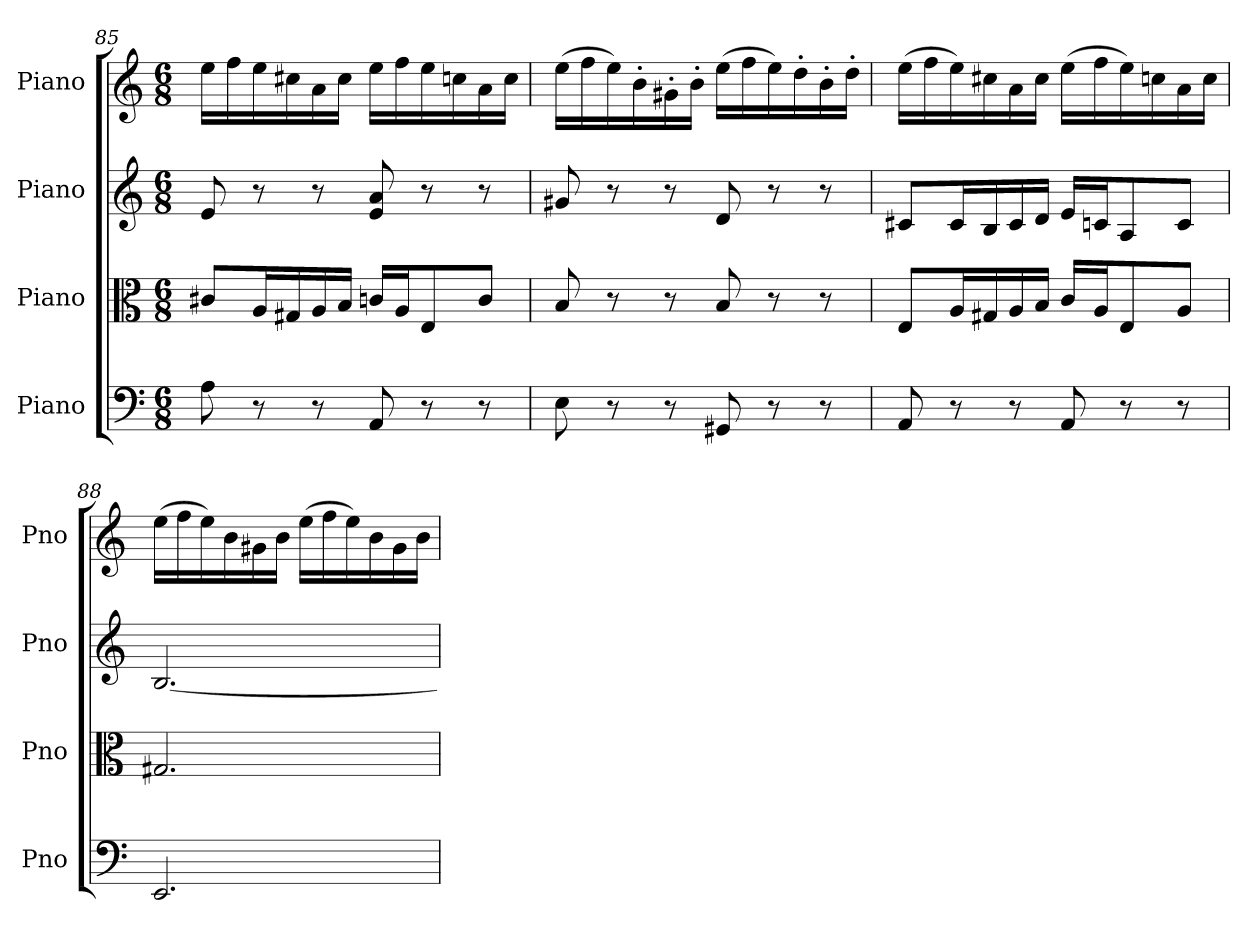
**kern	**kern	**kern	**kern
*part4	*part3	*part2	*part1
*staff4	*staff3	*staff2	*staff1
*I"Piano	*I"Piano	*I"Piano	*I"Piano
*I'Pno	*I'Pno	*I'Pno	*I'Pno
!!LO:LB:g=z
*clefF4	*clefC3	*clefG2	*clefG2
*k[]	*k[]	*k[]	*k[]
*M6/8	*M6/8	*M6/8	*M6/8
=85	=85	=85	=85
8A\	8c#X/L	8e/	16ee\LL
.	.	.	16ff\
8r	16A/L	8r	16ee\
.	16G#X/	.	16cc#X\
8r	16A/	8r	16a\
.	16B/JJ	.	16cc#\JJ
8AA/	16cn/LL	8e/ 8a/	16ee\LL
.	16A/J	.	16ff\
8r	8E/	8r	16ee\
.	.	.	16ccn\
8r	8c/J	8r	16a\
.	.	.	16cc\JJ
=86	=86	=86	=86
8E\	8B/	8g#X/	(16ee\LL
.	.	.	16ff\
8r	8r	8r	16ee\)
.	.	.	16b'\
8r	8r	8r	16g#X'\
.	.	.	16b'\JJ
8GG#X/	8B/	8d/	(16ee\LL
.	.	.	16ff\
8r	8r	8r	16ee\)
.	.	.	16dd'\
8r	8r	8r	16b'\
.	.	.	16dd'\JJ
=87	=87	=87	=87
8AA/	8E/L	8c#X/L	(16ee\LL
.	.	.	16ff\
8r	16A/L	16c#/L	16ee\)
.	16G#X/	16B/	16cc#X\
8r	16A/	16c#/	16a\
.	16B/JJ	16d/JJ	16cc#\JJ
8AA/	16c/LL	16e/LL	(16ee\LL
.	16A/J	16cn/J	16ff\
8r	8E/	8A/	16ee\)
.	.	.	16ccn\
8r	8A/J	8c/J	16a\
.	.	.	16cc\JJ
=88	=88	=88	=88
2.EE/	2.G#X/	[2.B/	(16ee\LL
.	.	.	16ff\
.	.	.	16ee\)
.	.	.	16b\
.	.	.	16g#X\
.	.	.	16b\JJ
.	.	.	(16ee\LL
.	.	.	16ff\
.	.	.	16ee\)
.	.	.	16b\
.	.	.	16g#\
.	.	.	16b\JJ
=	=	=	=
*-	*-	*-	*-
